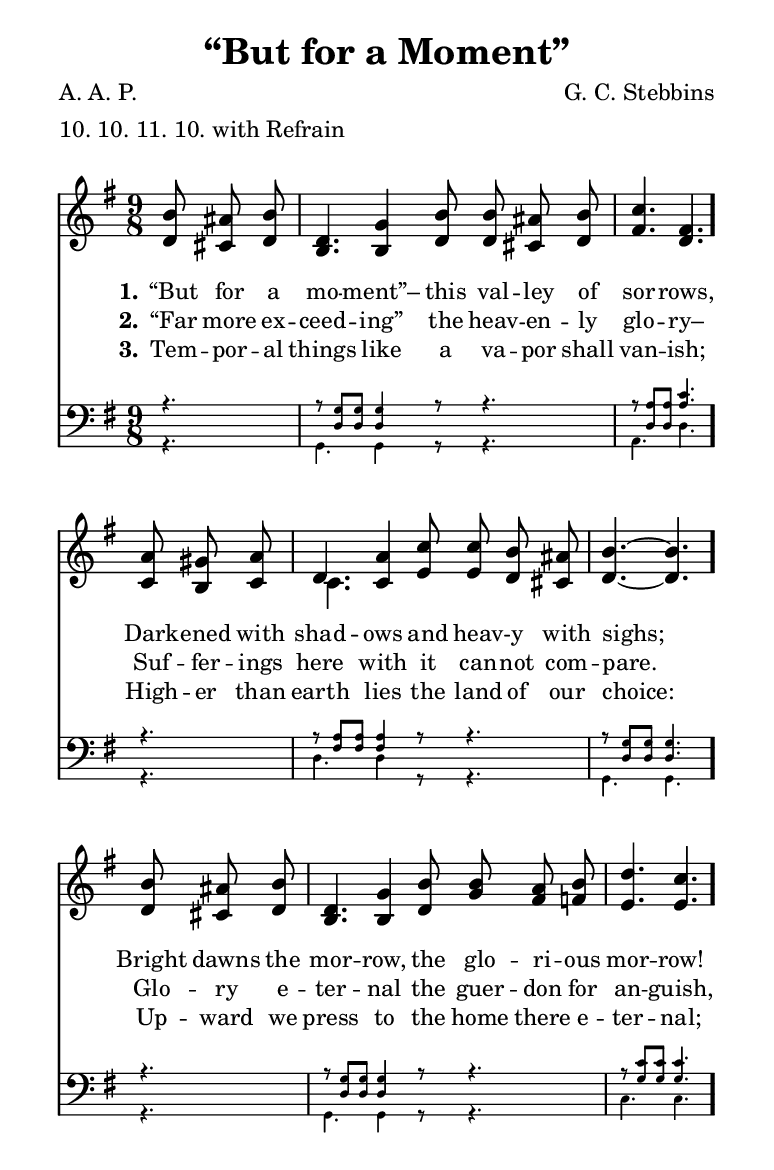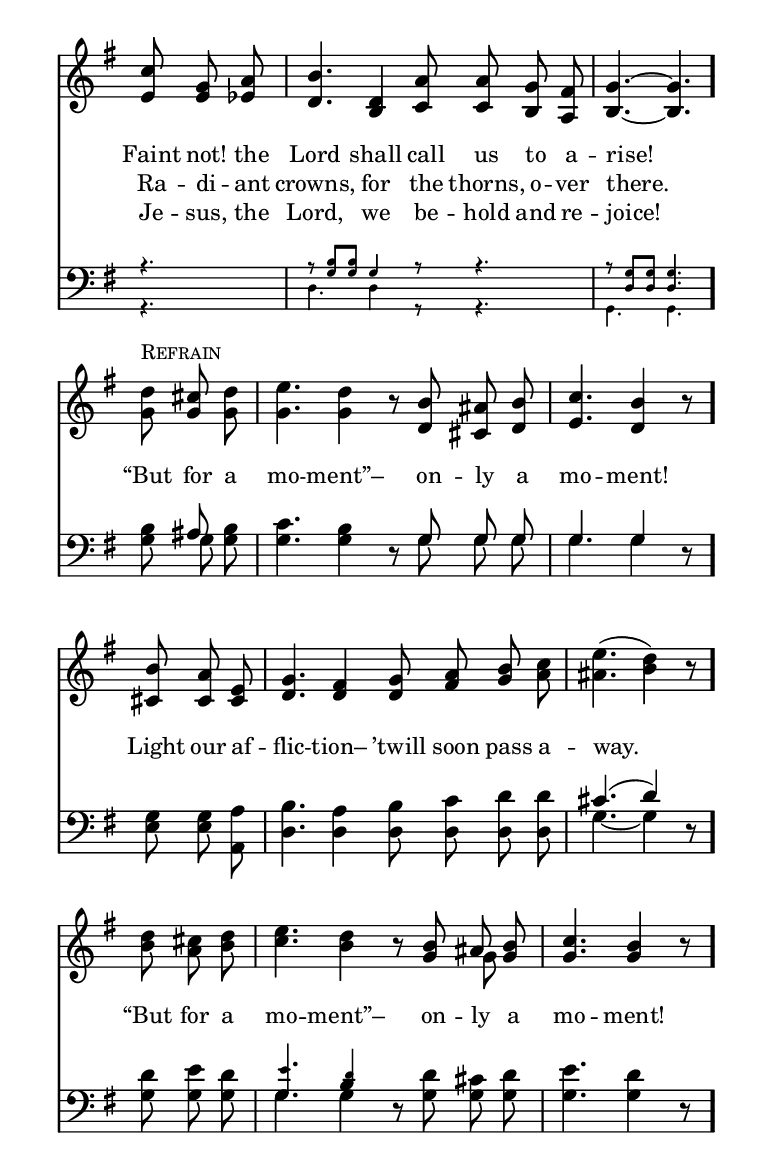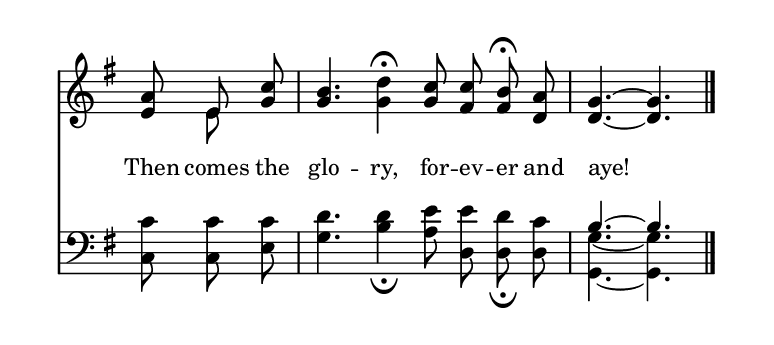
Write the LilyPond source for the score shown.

\include "common/global.ily"
\paper {
  \include "common/paper.ily"
  ragged-last-bottom = ##t
  page-count = #(cond (is-eogsized 2) (#t #f))
  system-count = #(cond (is-eogsized 6) (#t #f))
}

\header{
  hymnnumber = "207"
  title = "“But for a Moment”"
  tunename = ""
  meter = "10. 10. 11. 10. with Refrain"
  poet = "A. A. P."
  composer = "G. C. Stebbins"
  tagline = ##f
}

ta = { \tempo 4=80 }
tb = { \tempo 4=40 }

global = {
  \include "common/overrides.ily"
  \override Staff.TimeSignature.style = #'numbered
  \time 9/8
  \override Score.MetronomeMark.transparent = ##t % hide all fermata changes too
  \ta
  \key g \major
  \partial 4.
  \autoBeamOff
}

patternA = { c8 c c | c4. c4 c8 c c c | c4. c }
patternB = { c8 c c | c4. c4 c8 c c c | c4. ~ c }
patternC = { c8 c c | c4. c4 r8 c c c | c4. c4 c8 }
patternD = { c8 c c | c4. c4 c8 c c c | c4. c4 c8 }

notesSoprano = {
\global
\relative c'' {

  \changePitch \patternA { b ais b d, g b b ais b | c fis, }
  \changePitch \patternB { a gis a | d, a' c c b ais | b b }
  \changePitch \patternA { b ais b | d, g b b a b | d c }
  \changePitch \patternB { c g a | b d, a' a g fis | g g }

  << s^\markup { \small \caps "Refrain" }
  \changePitch \patternC { d' cis d | e d b ais b | c b r } >>
  \changePitch \patternD { b a e | g fis g a b c | e( d) r }
  \changePitch \patternC { d cis d | e d b ais b | c b r }
  \changePitch \patternA { a e c' | b \tb d\fermata \ta c c \tb b\fermata \ta a | g ~ g }

  \bar "|."

}
}

notesAlto = {
\global
\relative e' {

  \changePitch \patternA { d cis d | b b d d cis d | fis d }
  \changePitch \patternB { c b c | c c e e d cis | d d }
  \changePitch \patternA { d cis d | b b d g fis f | e e }
  \changePitch \patternB { e e ees | d b c c b a | b b }

  \changePitch \patternC { g' g g | g g d cis d | e d r }
  \changePitch \patternD { cis cis cis | d d d fis g a | ais( b) r }
  \changePitch \patternC { b ais b | c b g g g | g g r }
  \changePitch \patternA { e e g | g g g fis fis d | d ~ d }

}
}

notesTenorVerse = {
\global
\relative a {

  \magnifyMusic 0.63 {
  \override Score.SpacingSpanner.spacing-increment = #(* 1.2 0.63)
  r4. | r8 <g d>[ <g d>] <g d>4 r8 r4. | r8 <a d,>[ <a d,>] <c a>4.
  r4. | r8 <a fis>[ <a fis>] <a fis>4 r8 r4. | r8 <g d>[ <g d>] <g d>4.
  r4. | r8 <g d>[ <g d>] <g d>4 r8 r4. | r8 <c g>[ <c g>] <c g>4.
  r4. | r8 <b g>[ <b g>] g4 r8 r4. | r8 <g d>[ <g d>] <g d>4.
  }

}
}

notesTenorChorus = {
\global
\relative a {

  \repeat unfold 36 \skip 4
  \changePitch \patternC { b ais b | c b g g g | g g r }
  \changePitch \patternD { g g a | b a b c d d | cis( d) r }
  \changePitch \patternC { d e d | <g, \tweak font-size #-4 e'> <b \tweak font-size #-4 d> d cis d | e d r }
  \changePitch \patternA { c c c | d d e e d c | b ~ b }

}
}

notesBassVerse = {
\global
\relative f, {

  \magnifyMusic 0.63 {
  \override Score.SpacingSpanner.spacing-increment = #(* 1.2 0.63)
  r4. | g4. g4 r8 r4. | a4. d4.
  r4. | d4. d4 r8 r4. | g,4. g4.
  r4. | g4. g4 r8 r4. | c4. c4.
  r4. | d4. d4 r8 r4. | g,4. g4.
  }

}
}

notesBassChorus = {
\global
\relative f, {

  \repeat unfold 36 \skip 4
  \changePitch \patternC { g' g g | g g g g g | g g r }
  \changePitch \patternD { e e a, | d d d d d d | g ~ g r }
  \changePitch \patternC { g g g | g g g g g | g g r }
  \changePitch \patternA { c, c e | g b_\fermata a d, d_\fermata d | < g g, > ~ < g g, > }

}
}

Refrain = \lyricmode {

“But for a mo -- ment”– on -- ly a mo -- ment! \bar "."
Light our af -- flic -- tion– ’twill soon pass a -- way. \bar "."
“But for a mo -- ment”– on -- ly a mo -- ment! \bar "."
Then comes the glo -- ry, for -- ev -- er and aye! \bar "."

}

wordsA = \lyricmode {
\set stanza = "1."

“But for a mo -- ment”– this val -- ley of sor -- rows, \bar "."
Dark -- ened with shad -- ows and heav -- y with sighs; \bar "."
Bright dawns the mor -- row, the glo -- ri -- ous mor -- row! \bar "."
Faint not! the Lord shall call us to a -- rise! \bar "."

}

wordsB = \lyricmode {
\set stanza = "2."

“Far more ex -- ceed -- ing” the heav -- en -- ly glo -- ry–
Suf -- fer -- ings here with it can -- not com -- pare.
Glo -- ry e -- ter -- nal the guer -- don for an -- guish,
Ra -- di -- ant crowns, for the thorns, o -- ver there.

\Refrain

}

wordsC = \lyricmode {
\set stanza = "3."

Tem -- por -- al things like a va -- por shall van -- ish;
High -- er than earth lies the land of our choice:
Up -- ward we press to the home there e -- ter -- nal;
Je -- sus, the Lord, we be -- hold and re -- joice!

}

\score {
  \context ChoirStaff <<
    \context Staff = upper <<
      \set Staff.autoBeaming = ##f
      \set ChoirStaff.systemStartDelimiter = #'SystemStartBar
      \set ChoirStaff.printPartCombineTexts = ##f
      \partcombine #'(2 . 9) \notesSoprano \notesAlto
      \context NullVoice = sopranos { \voiceOne << \notesSoprano >> }
      \context NullVoice = altos { \voiceTwo << \notesAlto >> }
      \context Lyrics = one   \lyricsto sopranos \wordsA
      \context Lyrics = two   \lyricsto sopranos \wordsB
      \context Lyrics = three \lyricsto sopranos \wordsC
    >>
    \context Staff = men <<
      \set Staff.autoBeaming = ##f
      \clef bass
      \set ChoirStaff.printPartCombineTexts = ##f
      \context Voice = tenors { \voiceOne << \notesTenorVerse >> }
      \context Voice = basses { \voiceTwo << \notesBassVerse >> }
      \partcombine #'(2 . 9) \notesTenorChorus \notesBassChorus
      \context NullVoice = tenors { \voiceOne << \notesTenorChorus >> }
      \context NullVoice = basses { \voiceTwo << \notesBassChorus >> }
    >>
  >>
  \layout {
    \include "common/layout.ily"
  }
  \midi{
    \include "common/midi.ily"
  }
}

\version "2.19.49"  % necessary for upgrading to future LilyPond versions.

% vi:set et ts=2 sw=2 ai nocindent syntax=lilypond:
